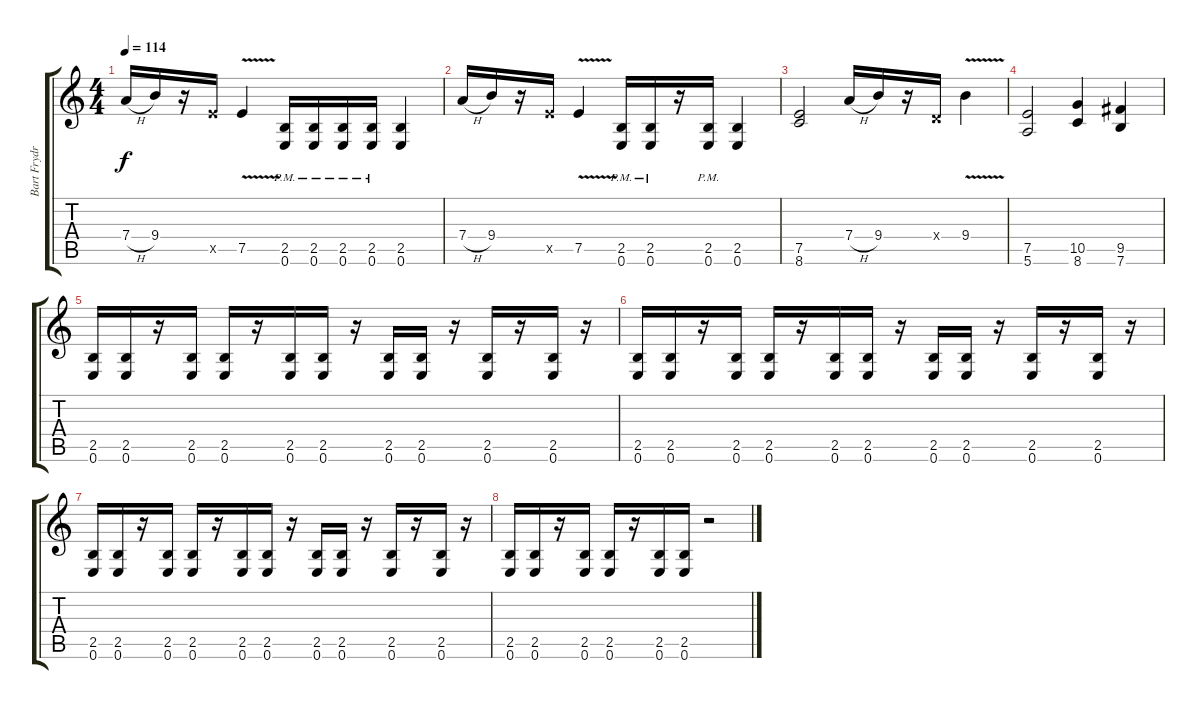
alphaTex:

\track ("Bart Frydrychowicz" "Bart Frydr") {instrument distortionguitar}
\staff {score tabs}
\tuning (E4 B3 G3 D3 A2 E2) {hide}
\ts (4 4)
\tempo 114
\clef g2
\ks c
7.4{h}.16{dy f} 9.4.16 r.16 7.5{x}.16 7.5{v}.4 (2.5{pm} 0.6{pm}).16 (2.5{pm} 0.6{pm}).16 (2.5{pm} 0.6{pm}).16 (2.5{pm} 0.6{pm}).16 (2.5 0.6).4 |
7.4{h}.16 9.4.16 r.16 7.5{x}.16 7.5{v}.4 (2.5 0.6{pm}).16 (2.5 0.6{pm}).16 r.16 (2.5{pm} 0.6{pm}).16 (2.5 0.6).4 |
(7.5 8.6).2 7.4{h}.16 9.4.16 r.16 0.4{x}.16 9.4{v}.4 |
(7.5 5.6).2 (10.5 8.6).4 (9.5 7.6).4 |
(2.5 0.6).16 (2.5 0.6).16 r.16 (2.5 0.6).16 (2.5 0.6).16 r.16 (2.5 0.6).16 (2.5 0.6).16 r.16 (2.5 0.6).16 (2.5 0.6).16 r.16 (2.5 0.6).16 r.16 (2.5 0.6).16 r.16 |
(2.5 0.6).16 (2.5 0.6).16 r.16 (2.5 0.6).16 (2.5 0.6).16 r.16 (2.5 0.6).16 (2.5 0.6).16 r.16 (2.5 0.6).16 (2.5 0.6).16 r.16 (2.5 0.6).16 r.16 (2.5 0.6).16 r.16 |
(2.5 0.6).16 (2.5 0.6).16 r.16 (2.5 0.6).16 (2.5 0.6).16 r.16 (2.5 0.6).16 (2.5 0.6).16 r.16 (2.5 0.6).16 (2.5 0.6).16 r.16 (2.5 0.6).16 r.16 (2.5 0.6).16 r.16 |
(2.5 0.6).16 (2.5 0.6).16 r.16 (2.5 0.6).16 (2.5 0.6).16 r.16 (2.5 0.6).16 (2.5 0.6).16 r.2
